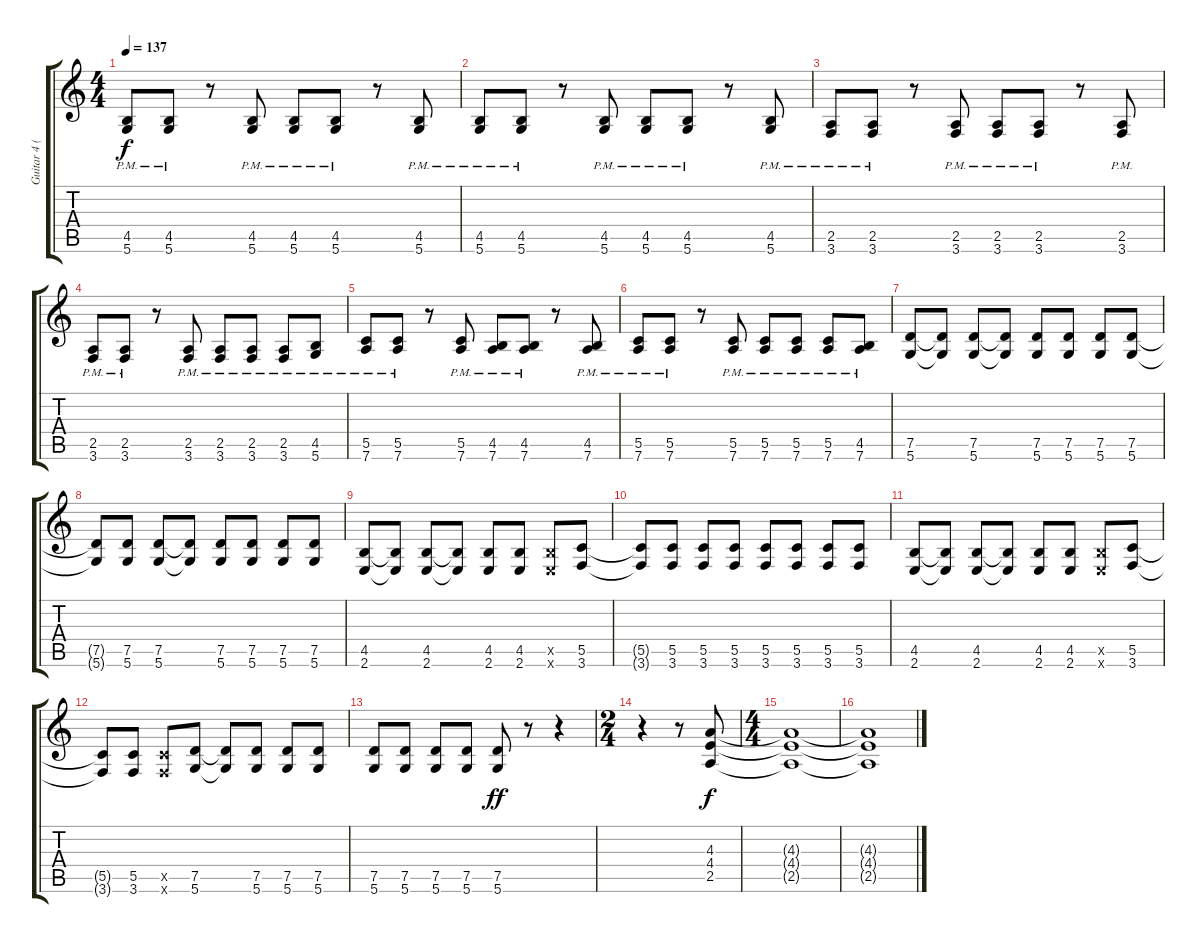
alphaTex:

\track ("Guitar 4 (Dist. Rhythm)" "Guitar 4 (") {instrument distortionguitar}
\staff {score tabs}
\tuning (D4 A3 F3 C3 G2 D2) {hide}
\ts (4 4)
\tempo 137
\clef g2
\ks c
(4.5{pm} 5.6{pm}).8{dy f} (4.5{pm} 5.6{pm}).8 r.8 (4.5{pm} 5.6{pm}).8 (4.5{pm} 5.6{pm}).8 (4.5{pm} 5.6{pm}).8 r.8 (4.5{pm} 5.6{pm}).8 |
(4.5{pm} 5.6{pm}).8 (4.5{pm} 5.6{pm}).8 r.8 (4.5{pm} 5.6{pm}).8 (4.5{pm} 5.6{pm}).8 (4.5{pm} 5.6{pm}).8 r.8 (4.5{pm} 5.6{pm}).8 |
(2.5{pm} 3.6{pm}).8 (2.5{pm} 3.6{pm}).8 r.8 (2.5{pm} 3.6{pm}).8 (2.5{pm} 3.6{pm}).8 (2.5{pm} 3.6{pm}).8 r.8 (2.5{pm} 3.6{pm}).8 |
(2.5{pm} 3.6{pm}).8 (2.5{pm} 3.6{pm}).8 r.8 (2.5{pm} 3.6{pm}).8 (2.5{pm} 3.6{pm}).8 (2.5{pm} 3.6{pm}).8 (2.5{pm} 3.6{pm}).8 (4.5{pm} 5.6{pm}).8 |
(5.5{pm} 7.6{pm}).8 (5.5{pm} 7.6{pm}).8 r.8 (5.5{pm} 7.6{pm}).8 (4.5{pm} 7.6{pm}).8 (4.5{pm} 7.6{pm}).8 r.8 (4.5{pm} 7.6{pm}).8 |
(5.5{pm} 7.6{pm}).8 (5.5{pm} 7.6{pm}).8 r.8 (5.5{pm} 7.6{pm}).8 (5.5{pm} 7.6{pm}).8 (5.5{pm} 7.6{pm}).8 (5.5{pm} 7.6{pm}).8 (4.5{pm} 7.6{pm}).8 |
(7.5 5.6).8 (7.5{t} 5.6{t}).8 (7.5 5.6).8 (7.5{t} 5.6{t}).8 (7.5 5.6).8 (7.5 5.6).8 (7.5 5.6).8 (7.5 5.6).8 |
(7.5{t} 5.6{t}).8 (7.5 5.6).8 (7.5 5.6).8 (7.5{t} 5.6{t}).8 (7.5 5.6).8 (7.5 5.6).8 (7.5 5.6).8 (7.5 5.6).8 |
(4.5 2.6).8 (4.5{t} 2.6{t}).8 (4.5 2.6).8 (4.5{t} 2.6{t}).8 (4.5 2.6).8 (4.5 2.6).8 (4.5{x} 2.6{x}).8 (5.5 3.6).8 |
(5.5{t} 3.6{t}).8 (5.5 3.6).8 (5.5 3.6).8 (5.5 3.6).8 (5.5 3.6).8 (5.5 3.6).8 (5.5 3.6).8 (5.5 3.6).8 |
(4.5 2.6).8 (4.5{t} 2.6{t}).8 (4.5 2.6).8 (4.5{t} 2.6{t}).8 (4.5 2.6).8 (4.5 2.6).8 (4.5{x} 2.6{x}).8 (5.5 3.6).8 |
(5.5{t} 3.6{t}).8 (5.5 3.6).8 (5.5{x} 3.6{x}).8 (7.5 5.6).8 (7.5{t} 5.6{t}).8 (7.5 5.6).8 (7.5 5.6).8 (7.5 5.6).8 |
(7.5 5.6).8 (7.5 5.6).8 (7.5 5.6).8 (7.5 5.6).8 (7.5 5.6).8{dy ff} r.8 r.4 |
\ts (2 4)
r.4 r.8 (4.3 4.4 2.5).8{dy f} |
\ts (4 4)
(4.3{t} 4.4{t} 2.5{t}).1 |
(4.3{t} 4.4{t} 2.5{t}).1
